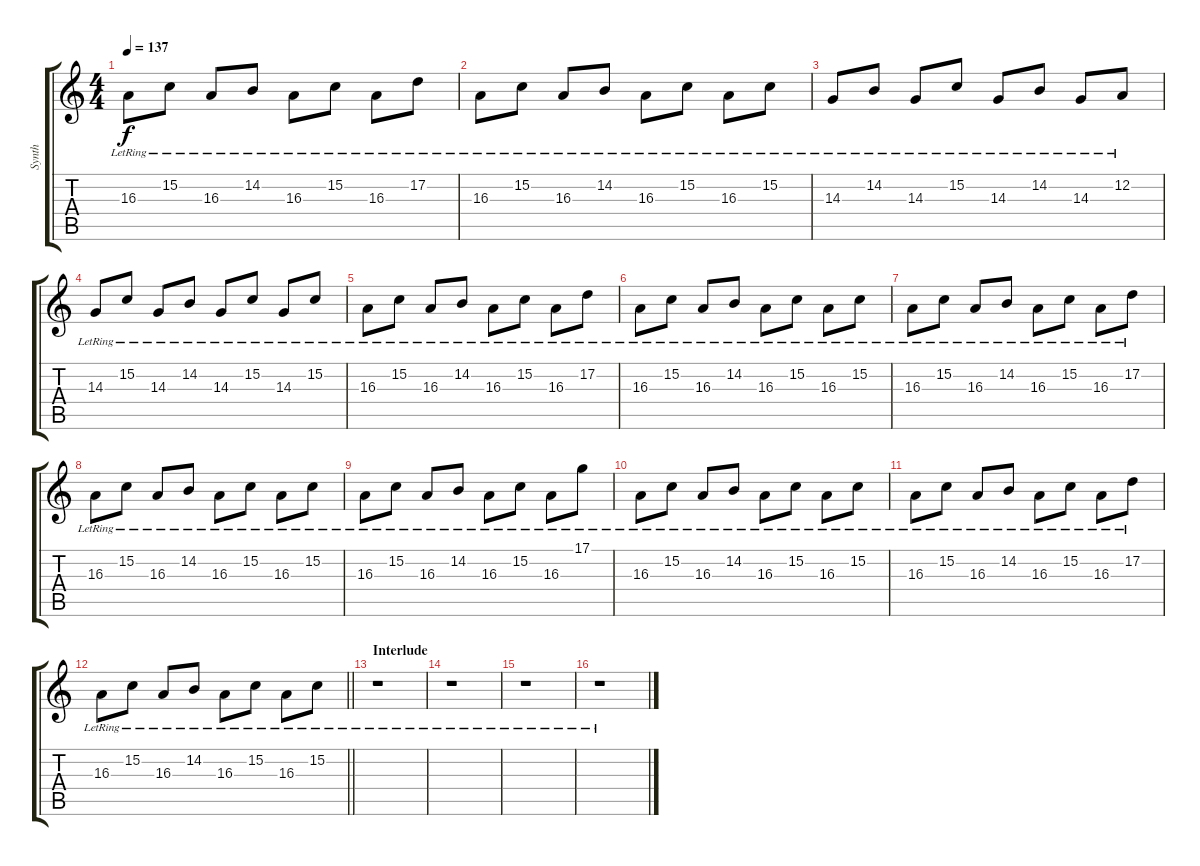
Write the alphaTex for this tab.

\track ("Synth" "Synth") {instrument stringensemble2}
\staff {score tabs}
\tuning (D4 A3 F3 C3 G2 D2) {hide}
\ts (4 4)
\tempo 137
\clef g2
\ks c
16.3{lr}.8{dy f} 15.2{lr}.8 16.3{lr}.8 14.2{lr}.8 16.3{lr}.8 15.2{lr}.8 16.3{lr}.8 17.2{lr}.8 |
16.3{lr}.8 15.2{lr}.8 16.3{lr}.8 14.2{lr}.8 16.3{lr}.8 15.2{lr}.8 16.3{lr}.8 15.2{lr}.8 |
14.3{lr}.8 14.2{lr}.8 14.3{lr}.8 15.2{lr}.8 14.3{lr}.8 14.2{lr}.8 14.3{lr}.8 12.2{lr}.8 |
14.3{lr}.8 15.2{lr}.8 14.3{lr}.8 14.2{lr}.8 14.3{lr}.8 15.2{lr}.8 14.3{lr}.8 15.2{lr}.8 |
16.3{lr}.8 15.2{lr}.8 16.3{lr}.8 14.2{lr}.8 16.3{lr}.8 15.2{lr}.8 16.3{lr}.8 17.2{lr}.8 |
16.3{lr}.8 15.2{lr}.8 16.3{lr}.8 14.2{lr}.8 16.3{lr}.8 15.2{lr}.8 16.3{lr}.8 15.2{lr}.8 |
16.3{lr}.8 15.2{lr}.8 16.3{lr}.8 14.2{lr}.8 16.3{lr}.8 15.2{lr}.8 16.3{lr}.8 17.2{lr}.8 |
16.3{lr}.8 15.2{lr}.8 16.3{lr}.8 14.2{lr}.8 16.3{lr}.8 15.2{lr}.8 16.3{lr}.8 15.2{lr}.8 |
16.3{lr}.8 15.2{lr}.8 16.3{lr}.8 14.2{lr}.8 16.3{lr}.8 15.2{lr}.8 16.3{lr}.8 17.1{lr}.8 |
16.3{lr}.8 15.2{lr}.8 16.3{lr}.8 14.2{lr}.8 16.3{lr}.8 15.2{lr}.8 16.3{lr}.8 15.2{lr}.8 |
16.3{lr}.8 15.2{lr}.8 16.3{lr}.8 14.2{lr}.8 16.3{lr}.8 15.2{lr}.8 16.3{lr}.8 17.2{lr}.8 |
\barLineRight lightlight
16.3{lr}.8 15.2{lr}.8 16.3{lr}.8 14.2{lr}.8 16.3{lr}.8 15.2{lr}.8 16.3{lr}.8 15.2{lr}.8 |
\section ("" "Interlude")
r.1 |
r.1 |
r.1 |
r.1
